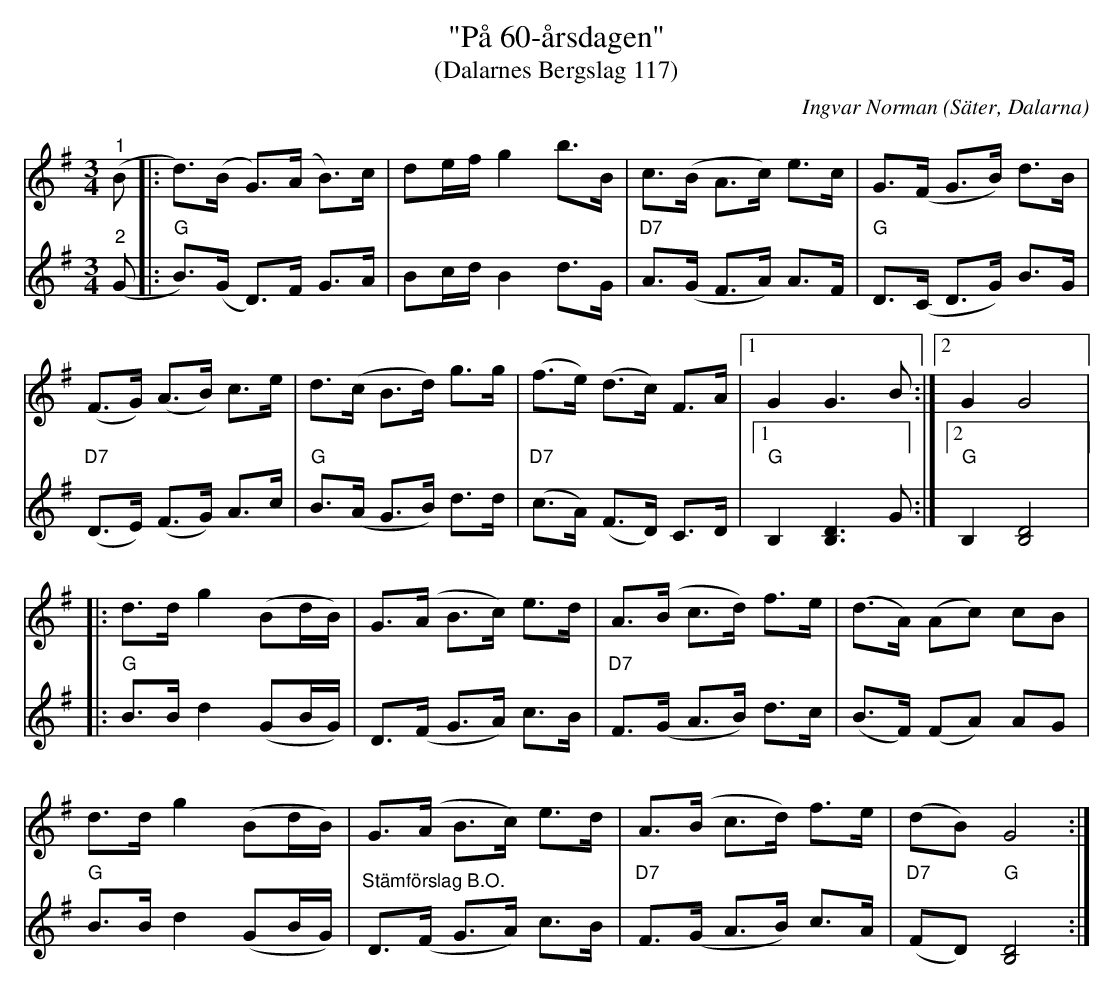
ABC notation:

X:1
T:"På 60-årsdagen"
T:(Dalarnes Bergslag 117)
C:Ingvar Norman
O:Säter, Dalarna
L:1/8
M:3/4
K:G
V:1
"^1" (B |: d>)(B G>)(A B>)c | de/f/ g2 b>B | c>(B A>c) e>c | G>(F G>B) d>B |
(F>G) (A>B) c>e | d>(c B>d) g>g | (f>e) (d>c) F>A |1 G2 G3 B :|2 G2 G4 |:
d>d g2 (Bd/B/) | G>(A B>c) e>d | A>(B c>d) f>e | (d>A) (Ac) cB |
d>d g2 (Bd/B/) | G>(A B>c) e>d | A>(B c>d) f>e | (dB) G4 :|
V:2
"^2" (G |: "G" B>)(G D>)F G>A | Bc/d/ B2 d>G |"D7" A>(G F>A) A>F |"G" D>(C D>G) B>G |
"D7" (D>E) (F>G) A>c |"G" B>(A G>B) d>d |"D7" (c>A) (F>D) C>D |1"G" B,2 [B,D]3 G :|2 "G" B,2 [B,D]4 |:
"G" B>B d2 (GB/G/) | D>(F G>A) c>B |"D7" F>(G A>B) d>c | (B>F) (FA) AG |
"G" B>B d2 (GB/G/) | "^Stämförslag B.O." D>(F G>A) c>B |"D7" F>(G A>B) c>A | "D7" (FD)"G" [B,D]4 :|
